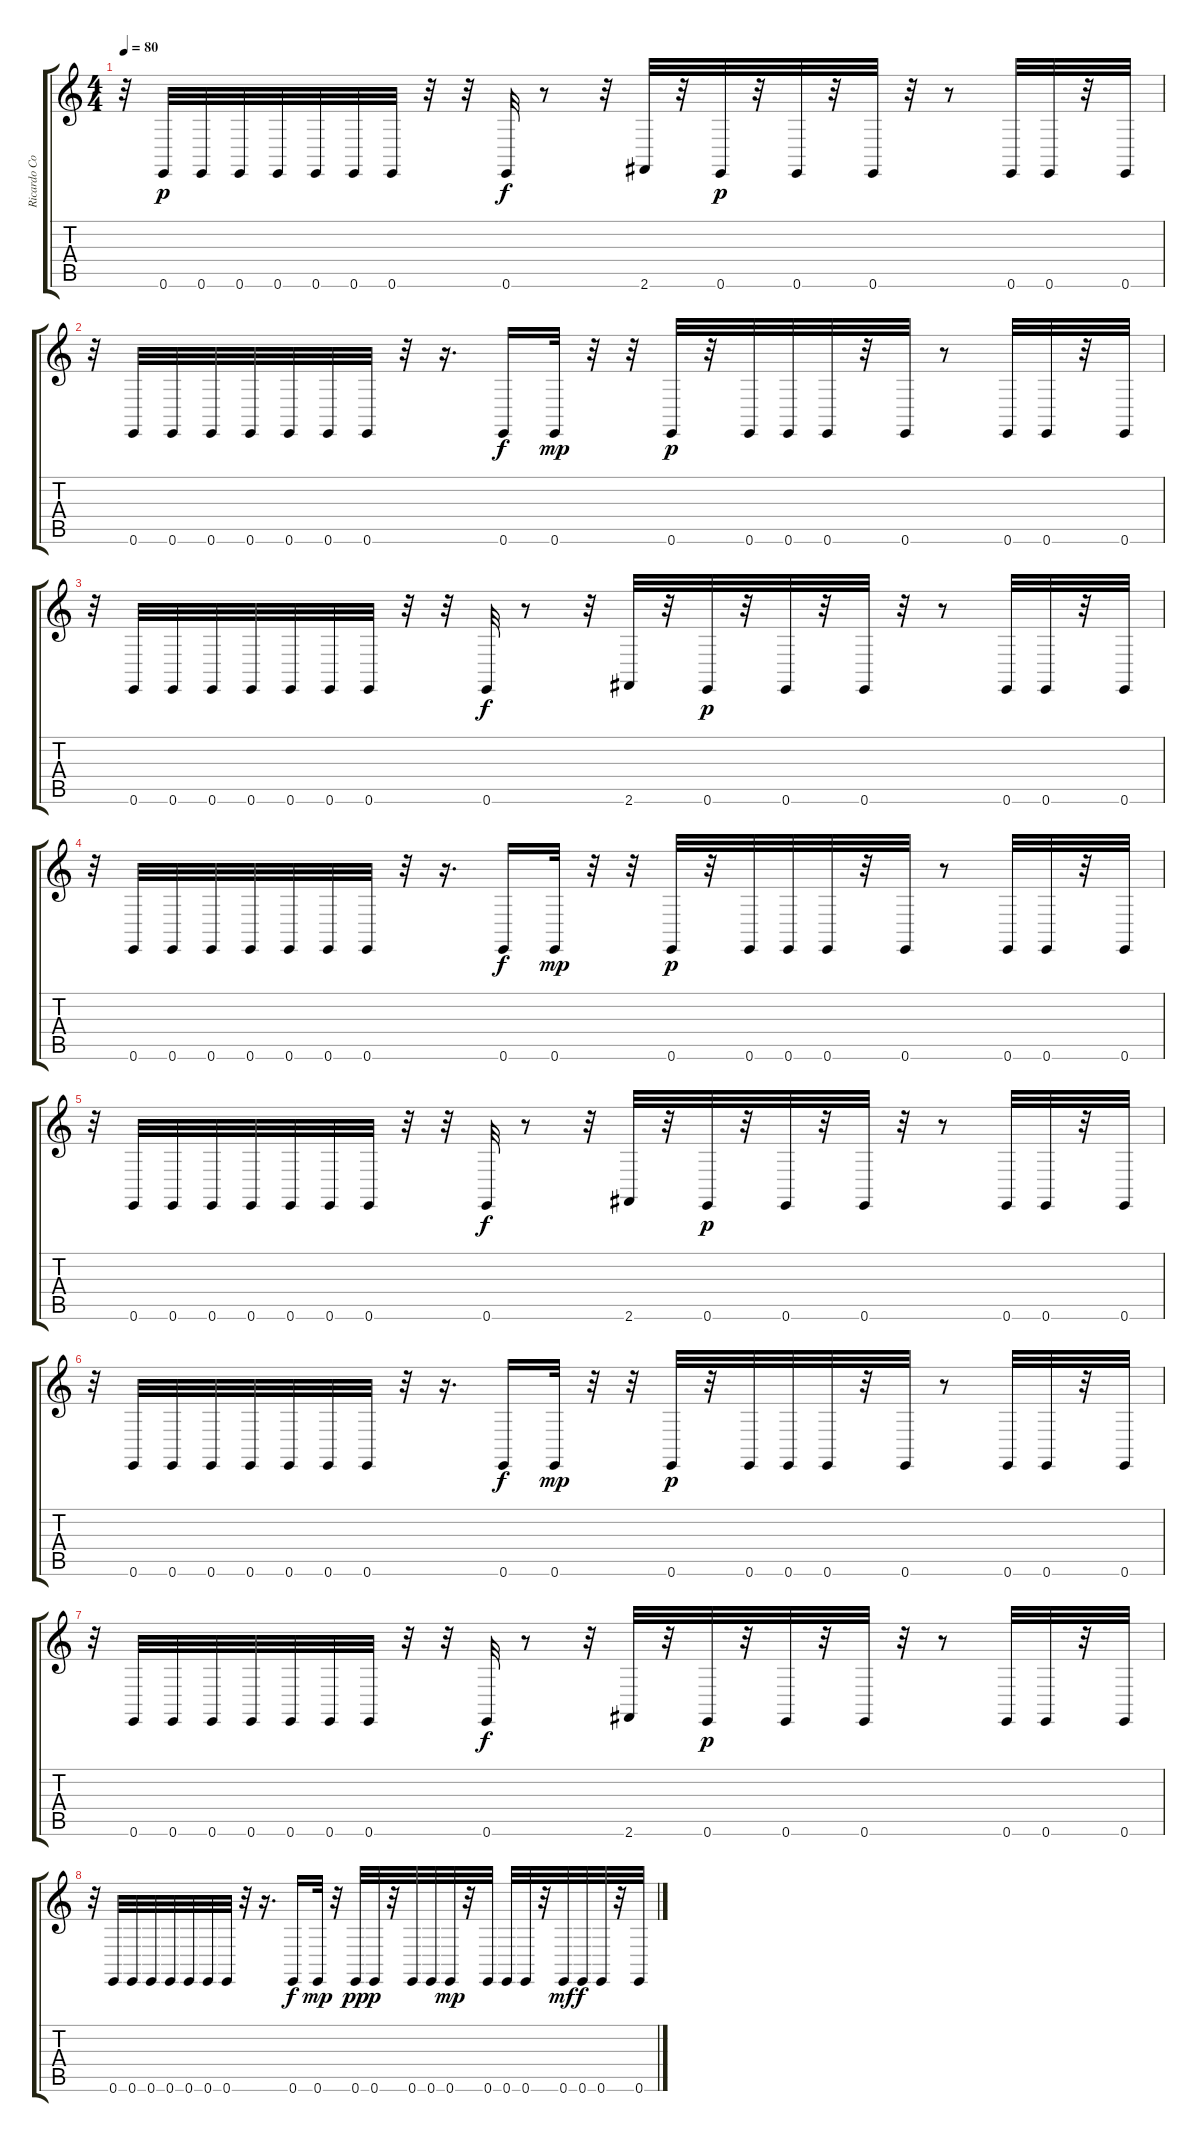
\track ("Ricardo Confessori" "Ricardo Co") {instrument electricpiano2}
\staff {score tabs}
\tuning (E4 B3 G3 D3 A2 E2) {hide}
\ts (4 4)
\tempo 80
\clef g2
\ks c
r.32{dy p} 0.6.32 0.6.32 0.6.32 0.6.32 0.6.32 0.6.32 0.6.32 r.32 r.32 0.6.32{dy f} r.8 r.32 2.6.32 r.32 0.6.32{dy p} r.32 0.6.32 r.32 0.6.32 r.32 r.8 0.6.32 0.6.32 r.32 0.6.32 |
r.32 0.6.32 0.6.32 0.6.32 0.6.32 0.6.32 0.6.32 0.6.32 r.32 r.16{d} 0.6.16{dy f} 0.6.32{dy mp} r.32 r.32 0.6.32{dy p} r.32 0.6.32 0.6.32 0.6.32 r.32 0.6.32 r.8 0.6.32 0.6.32 r.32 0.6.32 |
r.32 0.6.32 0.6.32 0.6.32 0.6.32 0.6.32 0.6.32 0.6.32 r.32 r.32 0.6.32{dy f} r.8 r.32 2.6.32 r.32 0.6.32{dy p} r.32 0.6.32 r.32 0.6.32 r.32 r.8 0.6.32 0.6.32 r.32 0.6.32 |
r.32 0.6.32 0.6.32 0.6.32 0.6.32 0.6.32 0.6.32 0.6.32 r.32 r.16{d} 0.6.16{dy f} 0.6.32{dy mp} r.32 r.32 0.6.32{dy p} r.32 0.6.32 0.6.32 0.6.32 r.32 0.6.32 r.8 0.6.32 0.6.32 r.32 0.6.32 |
r.32 0.6.32 0.6.32 0.6.32 0.6.32 0.6.32 0.6.32 0.6.32 r.32 r.32 0.6.32{dy f} r.8 r.32 2.6.32 r.32 0.6.32{dy p} r.32 0.6.32 r.32 0.6.32 r.32 r.8 0.6.32 0.6.32 r.32 0.6.32 |
r.32 0.6.32 0.6.32 0.6.32 0.6.32 0.6.32 0.6.32 0.6.32 r.32 r.16{d} 0.6.16{dy f} 0.6.32{dy mp} r.32 r.32 0.6.32{dy p} r.32 0.6.32 0.6.32 0.6.32 r.32 0.6.32 r.8 0.6.32 0.6.32 r.32 0.6.32 |
r.32 0.6.32 0.6.32 0.6.32 0.6.32 0.6.32 0.6.32 0.6.32 r.32 r.32 0.6.32{dy f} r.8 r.32 2.6.32 r.32 0.6.32{dy p} r.32 0.6.32 r.32 0.6.32 r.32 r.8 0.6.32 0.6.32 r.32 0.6.32 |
r.32 0.6.32 0.6.32 0.6.32 0.6.32 0.6.32 0.6.32 0.6.32 r.32 r.16{d} 0.6.16{dy f} 0.6.32{dy mp} r.32 0.6.32{dy pp} 0.6.32{dy p} r.32 0.6.32 0.6.32 0.6.32{dy mp} r.32 0.6.32 0.6.32 0.6.32 r.32 0.6.32{dy mf} 0.6.32{dy f} 0.6.32 r.32 0.6.32
